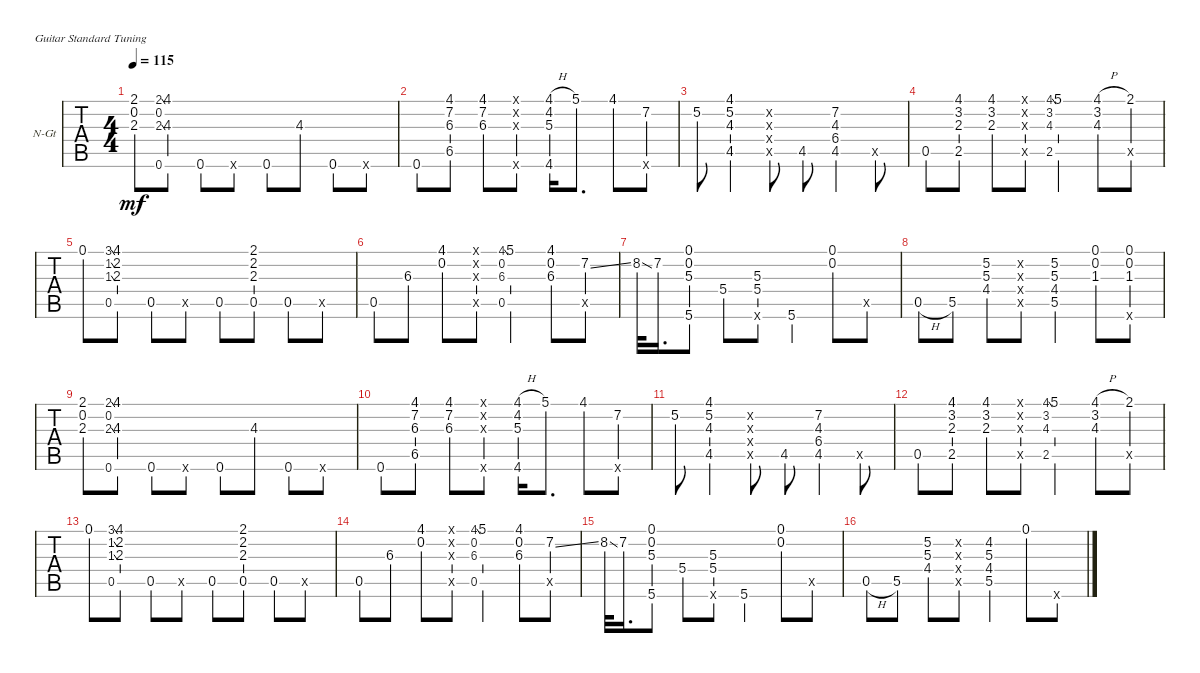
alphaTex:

\defaultSystemsLayout 4
\bracketExtendMode groupsimilarinstruments
\firstSystemTrackNameOrientation horizontal
\otherSystemsTrackNameOrientation horizontal
\track ("Nylon Guitar" "N-Gt") {instrument acousticguitarnylon}
\staff {tabs}
\tuning (E4 B3 G3 D3 A2 E2)
\ts (4 4)
\tempo 115
\clef g2
\ks c
(2.1 0.2 2.3).8{dy mf} (2.1{ss} 0.2 2.3{ss} 0.6).8{gr onbeat} (4.1 4.3).8 0.6.8 0.6{x}.8 0.6.8 4.3.8 0.6.8 0.6{x}.8 |
0.6.8 (6.5 4.1 6.3 7.2).8 (4.1 7.2 6.3).8 (0.1{x} 0.2{x} 0.3{x} 0.6{x}).8 (4.6 4.1{h} 4.2 5.3).16 5.1.8{d} 4.1.8 (7.2 0.6{x}).8 |
5.2.8 (4.1 4.5 5.2 4.3).4 (0.3{x} 0.2{x} 0.5{x} 0.4{x}).8 4.5.8 (4.5 4.3 7.2 6.4).4 0.5{x}.8 |
0.5.8 (2.5 4.1 3.2 2.3).8 (2.3 3.2 4.1).8 (0.1{x} 0.2{x} 0.5{x} 0.3{x}).8 (4.1{ss} 3.2 4.3 2.5).8{gr onbeat} 5.1.4 (4.1{h} 3.2 4.3).8 (2.1 0.5{x}).8 |
0.1.8 (3.1{ss} 1.2{ss} 1.3{ss} 0.5).8{gr onbeat} (4.1 2.2 2.3).8 0.5.8 0.5{x}.8 0.5.8 (0.5 2.3 2.2 2.1).8 0.5.8 0.5{x}.8 |
0.5.8 6.3.8 (4.1 0.2).8 (0.5{x} 0.3{x} 0.2{x} 0.1{x}).8 (4.1{ss} 0.2 6.3 0.5).8{gr onbeat} 5.1.4 (4.1 0.2 6.3).8 (0.5{x} 7.2{ss}).8 |
8.2{ss}.32 7.2.16{d} (5.6 5.3 0.2 0.1).8 5.4.8 (0.6{x} 5.3 5.4).8 5.6.4 (0.2 0.1).8 0.5{x}.8 |
0.5{h}.8 5.5.8 (5.3 5.2 4.4).8 (0.2{x} 0.5{x} 0.4{x} 0.3{x}).8 (5.2 5.3 4.4 5.5).4 (0.1 0.2 1.3).8 (0.6{x} 1.3 0.2 0.1).8 |
(2.1 0.2 2.3).8 (2.1{ss} 0.2 2.3{ss} 0.6).8{gr onbeat} (4.1 4.3).8 0.6.8 0.6{x}.8 0.6.8 4.3.8 0.6.8 0.6{x}.8 |
0.6.8 (6.5 4.1 6.3 7.2).8 (4.1 7.2 6.3).8 (0.1{x} 0.2{x} 0.3{x} 0.6{x}).8 (4.6 4.1{h} 4.2 5.3).16 5.1.8{d} 4.1.8 (7.2 0.6{x}).8 |
5.2.8 (4.1 4.5 5.2 4.3).4 (0.3{x} 0.2{x} 0.5{x} 0.4{x}).8 4.5.8 (4.5 4.3 7.2 6.4).4 0.5{x}.8 |
0.5.8 (2.5 4.1 3.2 2.3).8 (2.3 3.2 4.1).8 (0.1{x} 0.2{x} 0.5{x} 0.3{x}).8 (4.1{ss} 3.2 4.3 2.5).8{gr onbeat} 5.1.4 (4.1{h} 3.2 4.3).8 (2.1 0.5{x}).8 |
0.1.8 (3.1{ss} 1.2{ss} 1.3{ss} 0.5).8{gr onbeat} (4.1 2.2 2.3).8 0.5.8 0.5{x}.8 0.5.8 (0.5 2.3 2.2 2.1).8 0.5.8 0.5{x}.8 |
0.5.8 6.3.8 (4.1 0.2).8 (0.5{x} 0.3{x} 0.2{x} 0.1{x}).8 (4.1{ss} 0.2 6.3 0.5).8{gr onbeat} 5.1.4 (4.1 0.2 6.3).8 (0.5{x} 7.2{ss}).8 |
8.2{ss}.32 7.2.16{d} (5.6 5.3 0.2 0.1).8 5.4.8 (0.6{x} 5.3 5.4).8 5.6.4 (0.2 0.1).8 0.5{x}.8 |
0.5{h}.8 5.5.8 (5.3 5.2 4.4).8 (0.2{x} 0.5{x} 0.4{x} 0.3{x}).8 (4.2 5.3 4.4 5.5).4 0.1.8 0.6{x}.8
